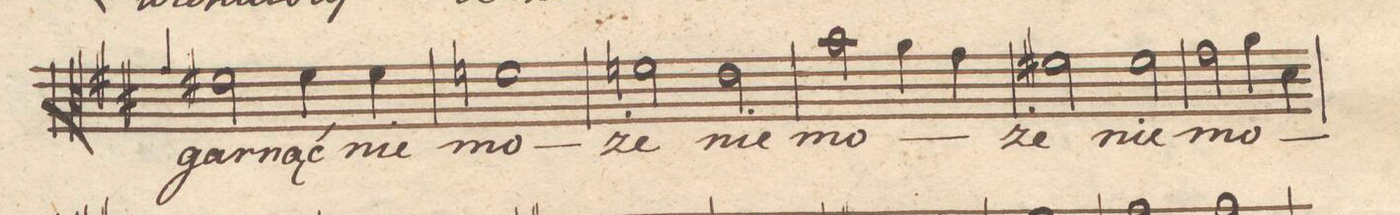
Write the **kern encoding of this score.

**kern	**text	**dynam
*I"Alto.	*	*
*clefC3	*	*
*k[f#c#]	*	*
*met(c|)	*	*
*M2/2	*	*
4qqg/	.	.
2f#X\	-gar-	.
4f#\	-nąć	.
4f#\	nie	.
=62	=62	=62
1fn\	mo-	.
=63	=63	=63
2fn\	-że	.
2e\	nie	.
=64	=64	=64
2b\	mo-	.
4a\	.	.
4g\	.	.
=65	=65	=65
2f#X\	-że	.
2f#\	nie	.
=66	=66	=66
2g\	mo-	.
4a\	.	.
4d\	.	.
=67	=67	=67
*-	*-	*-
